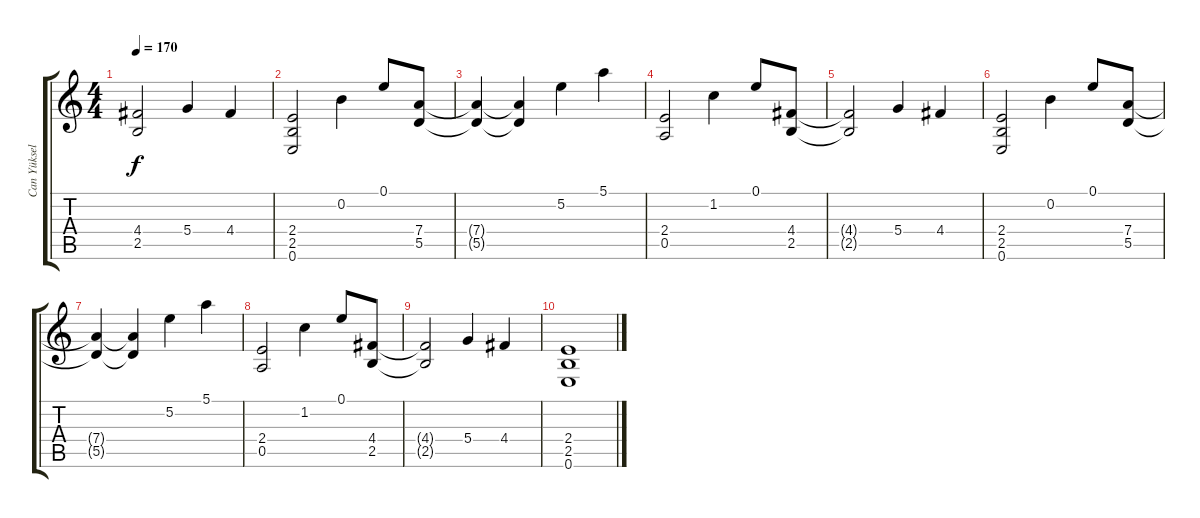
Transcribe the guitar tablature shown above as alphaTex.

\track ("Can Yüksel" "Can Yüksel") {instrument distortionguitar}
\staff {score tabs}
\tuning (E4 B3 G3 D3 A2 E2) {hide}
\ts (4 4)
\tempo 170
\clef g2
\ks c
(4.4{t} 2.5{t}).2{dy f} 5.4.4 4.4.4 |
(2.4 2.5 0.6).2 0.2.4 0.1.8 (7.4 5.5).8 |
(7.4{t} 5.5{t}).4 (7.4{t} 5.5{t}).4 5.2.4 5.1.4 |
(2.4 0.5).2 1.2.4 0.1.8 (4.4 2.5).8 |
(4.4{t} 2.5{t}).2 5.4.4 4.4.4 |
(2.4 2.5 0.6).2 0.2.4 0.1.8 (7.4 5.5).8 |
(7.4{t} 5.5{t}).4 (7.4{t} 5.5{t}).4 5.2.4 5.1.4 |
(2.4 0.5).2 1.2.4 0.1.8 (4.4 2.5).8 |
(4.4{t} 2.5{t}).2 5.4.4 4.4.4 |
(2.4 2.5 0.6).1
